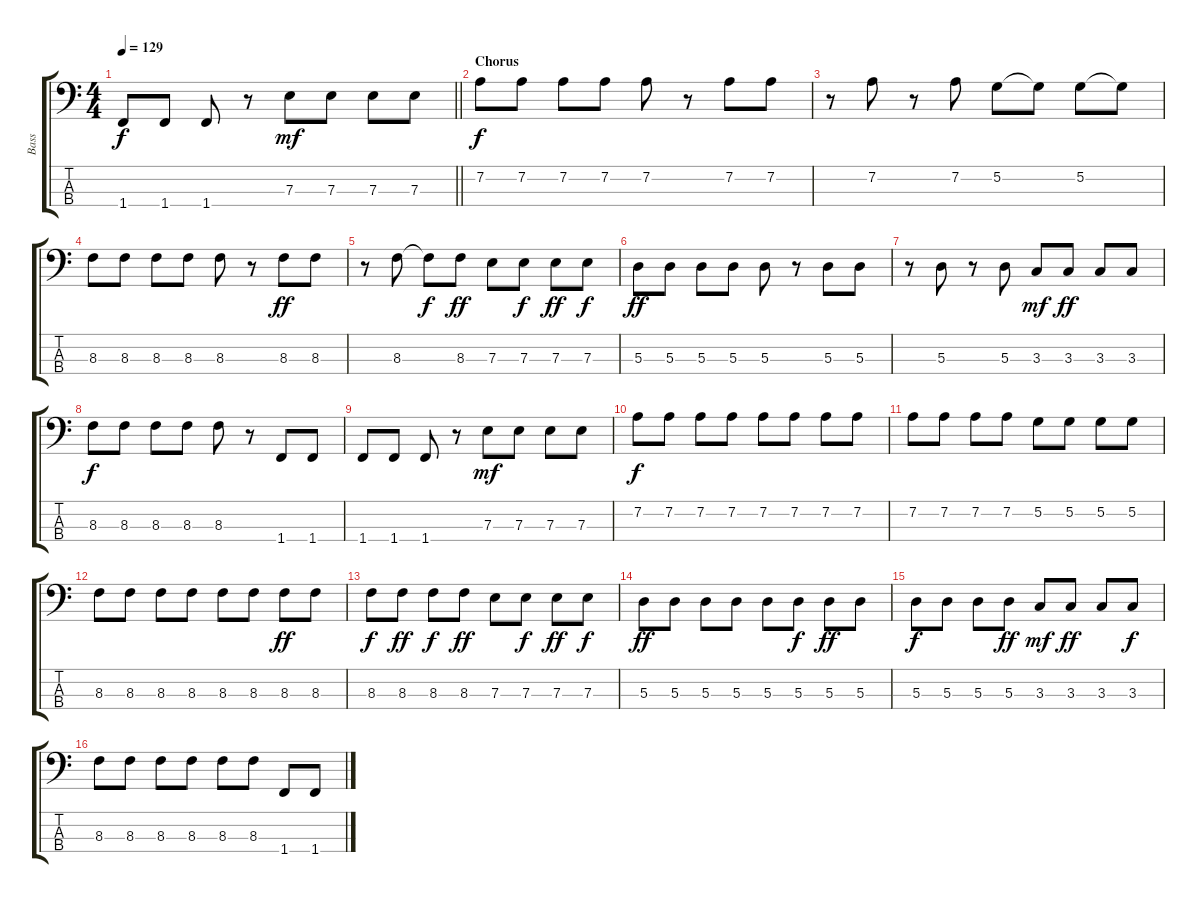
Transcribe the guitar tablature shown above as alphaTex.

\track ("Bass" "Bass") {instrument electricbasspick}
\staff {score tabs}
\tuning (G2 D2 A1 E1) {hide}
\ts (4 4)
\tempo 129
\clef f4
\barLineRight lightlight
\ks c
1.4.8{dy f} 1.4.8 1.4.8 r.8 7.3.8{dy mf} 7.3.8 7.3.8 7.3.8 |
\section ("" "Chorus")
7.2.8{dy f} 7.2.8 7.2.8 7.2.8 7.2.8 r.8 7.2.8 7.2.8 |
r.8 7.2.8 r.8 7.2.8 5.2.8 5.2{t}.8 5.2.8 5.2{t}.8 |
8.3.8 8.3.8 8.3.8 8.3.8 8.3.8 r.8 8.3.8{dy ff} 8.3.8 |
r.8 8.3.8 8.3{t}.8{dy f} 8.3.8{dy ff} 7.3.8 7.3.8{dy f} 7.3.8{dy ff} 7.3.8{dy f} |
5.3.8{dy ff} 5.3.8 5.3.8 5.3.8 5.3.8 r.8 5.3.8 5.3.8 |
r.8 5.3.8 r.8 5.3.8 3.3.8{dy mf} 3.3.8{dy ff} 3.3.8 3.3.8 |
8.3.8{dy f} 8.3.8 8.3.8 8.3.8 8.3.8 r.8 1.4.8 1.4.8 |
1.4.8 1.4.8 1.4.8 r.8 7.3.8{dy mf} 7.3.8 7.3.8 7.3.8 |
7.2.8{dy f} 7.2.8 7.2.8 7.2.8 7.2.8 7.2.8 7.2.8 7.2.8 |
7.2.8 7.2.8 7.2.8 7.2.8 5.2.8 5.2.8 5.2.8 5.2.8 |
8.3.8 8.3.8 8.3.8 8.3.8 8.3.8 8.3.8 8.3.8{dy ff} 8.3.8 |
8.3.8{dy f} 8.3.8{dy ff} 8.3.8{dy f} 8.3.8{dy ff} 7.3.8 7.3.8{dy f} 7.3.8{dy ff} 7.3.8{dy f} |
5.3.8{dy ff} 5.3.8 5.3.8 5.3.8 5.3.8 5.3.8{dy f} 5.3.8{dy ff} 5.3.8 |
5.3.8{dy f} 5.3.8 5.3.8 5.3.8{dy ff} 3.3.8{dy mf} 3.3.8{dy ff} 3.3.8 3.3.8{dy f} |
8.3.8 8.3.8 8.3.8 8.3.8 8.3.8 8.3.8 1.4.8 1.4.8
